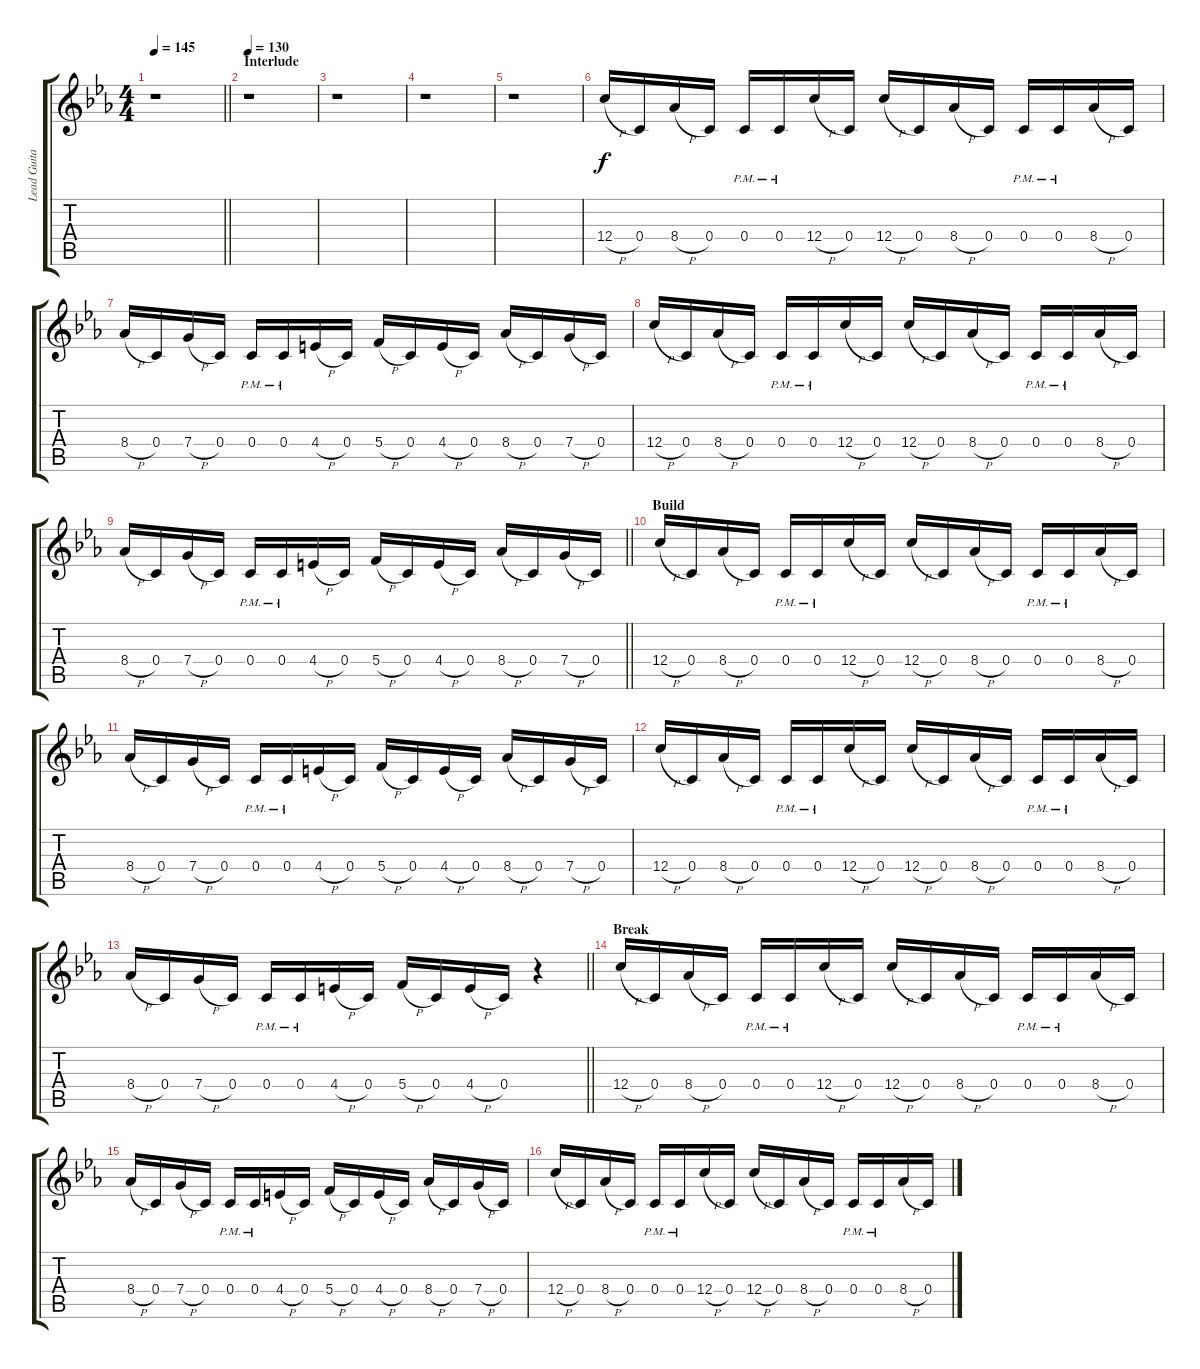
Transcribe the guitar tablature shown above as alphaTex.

\track ("Lead Guitar 2" "Lead Guita") {instrument distortionguitar}
\staff {score tabs}
\tuning (D4 A3 F3 C3 G2 C2) {hide}
\ts (4 4)
\tempo 145
\clef g2
\barLineRight lightlight
\ks cminor
r.1{dy f} |
\section ("" "Interlude")
\tempo 130
r.1 |
r.1 |
r.1 |
r.1 |
12.4{h}.16{volume 15 balance 14} 0.4.16 8.4{h}.16 0.4.16 0.4{pm}.16 0.4{pm}.16 12.4{h}.16 0.4.16 12.4{h}.16 0.4.16 8.4{h}.16 0.4.16 0.4{pm}.16 0.4{pm}.16 8.4{h}.16 0.4.16 |
8.4{h}.16 0.4.16 7.4{h}.16 0.4.16 0.4{pm}.16 0.4{pm}.16 4.4{h}.16 0.4.16 5.4{h}.16 0.4.16 4.4{h}.16 0.4.16 8.4{h}.16 0.4.16 7.4{h}.16 0.4.16 |
12.4{h}.16 0.4.16 8.4{h}.16 0.4.16 0.4{pm}.16 0.4{pm}.16 12.4{h}.16 0.4.16 12.4{h}.16 0.4.16 8.4{h}.16 0.4.16 0.4{pm}.16 0.4{pm}.16 8.4{h}.16 0.4.16 |
\barLineRight lightlight
8.4{h}.16 0.4.16 7.4{h}.16 0.4.16 0.4{pm}.16 0.4{pm}.16 4.4{h}.16 0.4.16 5.4{h}.16 0.4.16 4.4{h}.16 0.4.16 8.4{h}.16 0.4.16 7.4{h}.16 0.4.16 |
\section ("" "Build")
12.4{h}.16{volume 10} 0.4.16 8.4{h}.16 0.4.16 0.4{pm}.16 0.4{pm}.16 12.4{h}.16 0.4.16 12.4{h}.16 0.4.16 8.4{h}.16 0.4.16 0.4{pm}.16 0.4{pm}.16 8.4{h}.16 0.4.16 |
8.4{h}.16 0.4.16 7.4{h}.16 0.4.16 0.4{pm}.16 0.4{pm}.16 4.4{h}.16 0.4.16 5.4{h}.16 0.4.16 4.4{h}.16 0.4.16 8.4{h}.16 0.4.16 7.4{h}.16 0.4.16 |
12.4{h}.16 0.4.16 8.4{h}.16 0.4.16 0.4{pm}.16 0.4{pm}.16 12.4{h}.16 0.4.16 12.4{h}.16 0.4.16 8.4{h}.16 0.4.16 0.4{pm}.16 0.4{pm}.16 8.4{h}.16 0.4.16 |
\barLineRight lightlight
8.4{h}.16 0.4.16 7.4{h}.16 0.4.16 0.4{pm}.16 0.4{pm}.16 4.4{h}.16 0.4.16 5.4{h}.16 0.4.16 4.4{h}.16 0.4.16 r.4 |
\section ("" "Break")
12.4{h}.16{volume 11} 0.4.16 8.4{h}.16 0.4.16 0.4{pm}.16 0.4{pm}.16 12.4{h}.16 0.4.16 12.4{h}.16 0.4.16 8.4{h}.16 0.4.16 0.4{pm}.16 0.4{pm}.16 8.4{h}.16 0.4.16 |
8.4{h}.16 0.4.16 7.4{h}.16 0.4.16 0.4{pm}.16 0.4{pm}.16 4.4{h}.16 0.4.16 5.4{h}.16 0.4.16 4.4{h}.16 0.4.16 8.4{h}.16 0.4.16 7.4{h}.16 0.4.16 |
12.4{h}.16 0.4.16 8.4{h}.16 0.4.16 0.4{pm}.16 0.4{pm}.16 12.4{h}.16 0.4.16 12.4{h}.16 0.4.16 8.4{h}.16 0.4.16 0.4{pm}.16 0.4{pm}.16 8.4{h}.16 0.4.16
